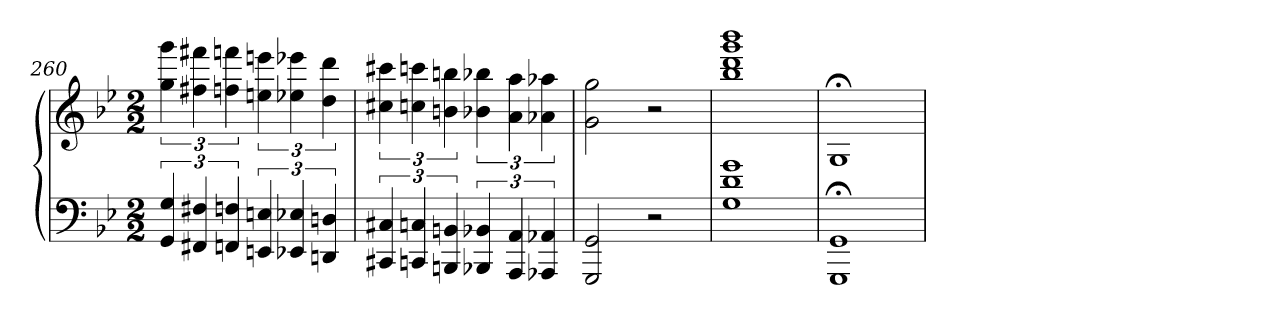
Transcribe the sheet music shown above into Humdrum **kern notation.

**kern	**kern
*part2	*part1
*staff2	*staff1
*clefF4	*clefG2
*k[b-e-]	*k[b-e-]
*M2/2	*M2/2
=260	=260
6G 6GG	6ggg 6gg
6F#X 6FF#X	6fff#X 6ff#X
6Fn 6FFn	6fffn 6ffn
6En 6EEn	6eeen 6een
6E-X 6EE-X	6eee-X 6ee-X
6Dn 6DDn	6ddd 6dd
=261	=261
6C#X 6CC#X	6ccc#X 6cc#X
6Cn 6CCn	6cccn 6ccn
6BBn 6BBBn	6bbn 6bn
6BB-X 6BBB-X	6bb-X 6b-X
6AA 6AAA	6aa 6a
6AA-X 6AAA-X	6aa-X 6a-X
=262	=262
2GG 2GGG	2gg 2g
2r	2r
=263	=263
1g 1d 1G	1bbb- 1ggg 1ddd 1bb-
=264	=264
1GG;< 1GGG;<	1G;<
=	=
*-	*-
